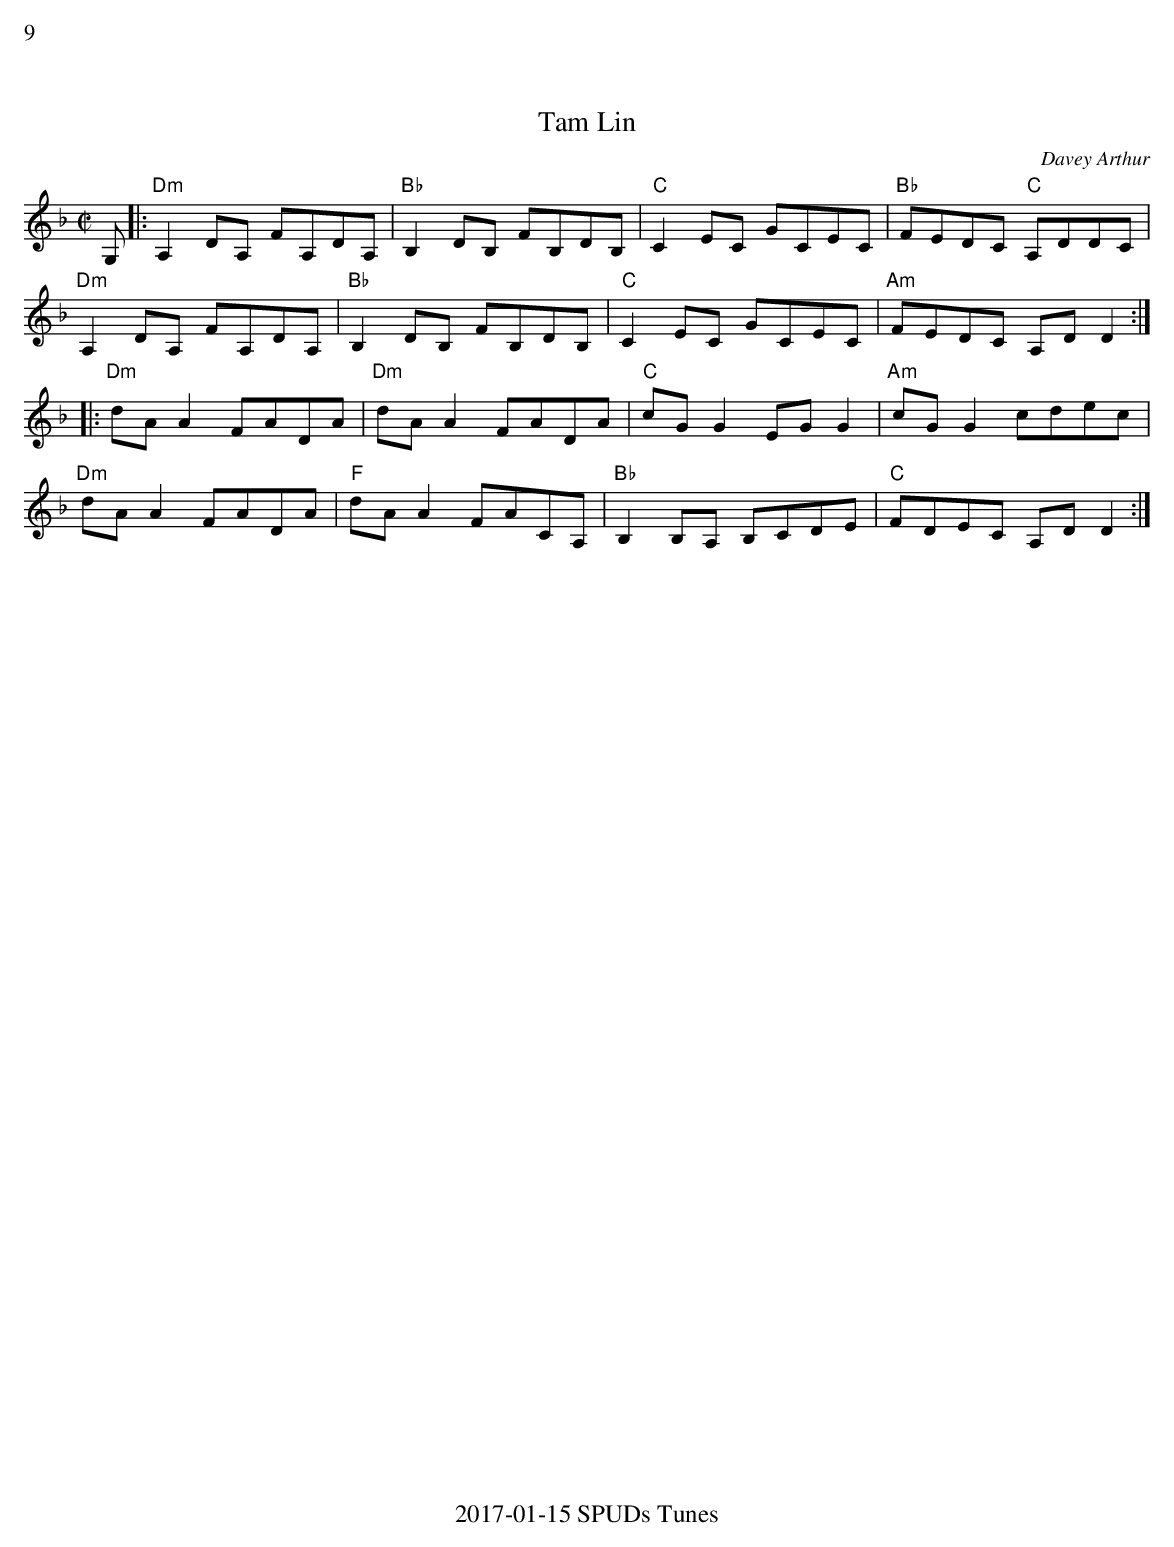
X:1
%%text 9
T:Tam Lin
C:Davey Arthur
K:Dm
M:C|
G,|: "Dm"A,2 DA, FA,DA, | "Bb"B,2 DB, FB,DB, | "C"C2 EC GCEC | "Bb"FEDC "C"A,DDC |
 "Dm"A,2 DA, FA,DA, | "Bb"B,2 DB, FB,DB, | "C"C2 EC GCEC | "Am"FEDC A,DD2 :|
|: "Dm"dAA2 FADA | "Dm"dAA2 FADA | "C"cGG2 EGG2 | "Am"cGG2 cdec |
 "Dm"dAA2 FADA | "F"dAA2 FACA, | "Bb"B,2 B,A, B,CDE | "C"FDEC A,DD2 :|
